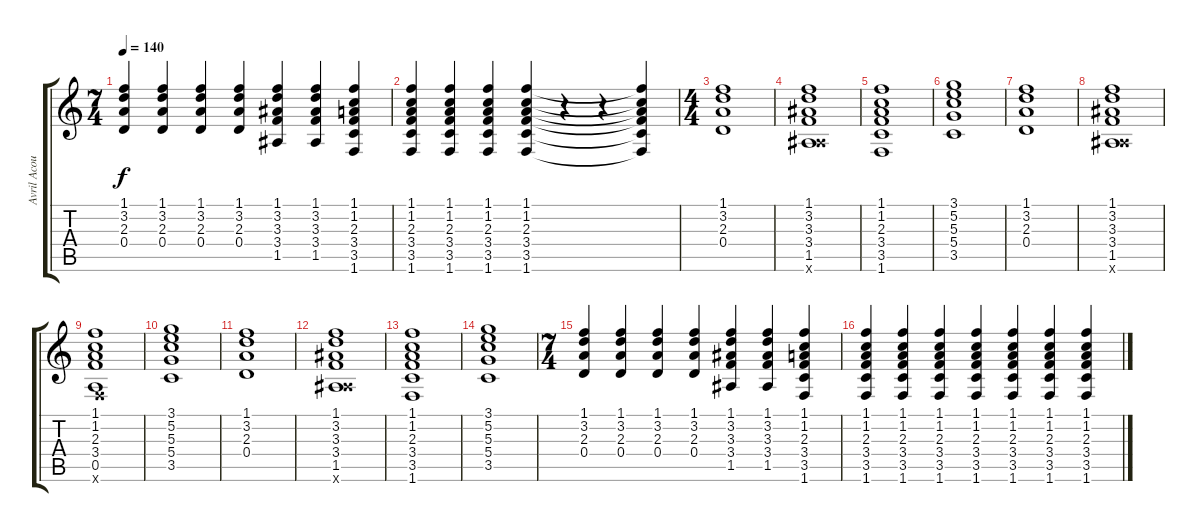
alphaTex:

\track ("Avril Acoustic Guitar" "Avril Acou") {instrument acousticguitarsteel}
\staff {score tabs}
\tuning (E4 B3 G3 D3 A2 E2) {hide}
\ts (7 4)
\tempo 140
\clef g2
\ks c
(1.1 3.2 2.3 0.4).4{dy f} (1.1 3.2 2.3 0.4).4 (1.1 3.2 2.3 0.4).4 (1.1 3.2 2.3 0.4).4 (1.1 3.2 3.3 3.4 1.5).4 (1.1 3.2 3.3 3.4 1.5).4 (1.1 1.2 2.3 3.4 3.5 1.6).4 |
(1.1 1.2 2.3 3.4 3.5 1.6).4 (1.1 1.2 2.3 3.4 3.5 1.6).4 (1.1 1.2 2.3 3.4 3.5 1.6).4 (1.1 1.2 2.3 3.4 3.5 1.6).4 r.4 r.4 (1.1{t} 1.2{t} 2.3{t} 3.4{t} 3.5{t} 1.6{t}).4 |
\ts (4 4)
(1.1 3.2 2.3 0.4).1 |
(1.1 3.2 3.3 3.4 1.5 6.6{x}).1 |
(1.1 1.2 2.3 3.4 3.5 1.6).1 |
(3.1 5.2 5.3 5.4 3.5).1 |
(1.1 3.2 2.3 0.4).1 |
(1.1 3.2 3.3 3.4 1.5 6.6{x}).1 |
(1.1 1.2 2.3 3.4 0.5 1.6{x}).1 |
(3.1 5.2 5.3 5.4 3.5).1 |
(1.1 3.2 2.3 0.4).1 |
(1.1 3.2 3.3 3.4 1.5 6.6{x}).1 |
(1.1 1.2 2.3 3.4 3.5 1.6).1 |
(3.1 5.2 5.3 5.4 3.5).1 |
\ts (7 4)
(1.1 3.2 2.3 0.4).4 (1.1 3.2 2.3 0.4).4 (1.1 3.2 2.3 0.4).4 (1.1 3.2 2.3 0.4).4 (1.1 3.2 3.3 3.4 1.5).4 (1.1 3.2 3.3 3.4 1.5).4 (1.1 1.2 2.3 3.4 3.5 1.6).4 |
(1.1 1.2 2.3 3.4 3.5 1.6).4 (1.1 1.2 2.3 3.4 3.5 1.6).4 (1.1 1.2 2.3 3.4 3.5 1.6).4 (1.1 1.2 2.3 3.4 3.5 1.6).4 (1.1 1.2 2.3 3.4 3.5 1.6).4 (1.1 1.2 2.3 3.4 3.5 1.6).4 (1.1 1.2 2.3 3.4 3.5 1.6).4
